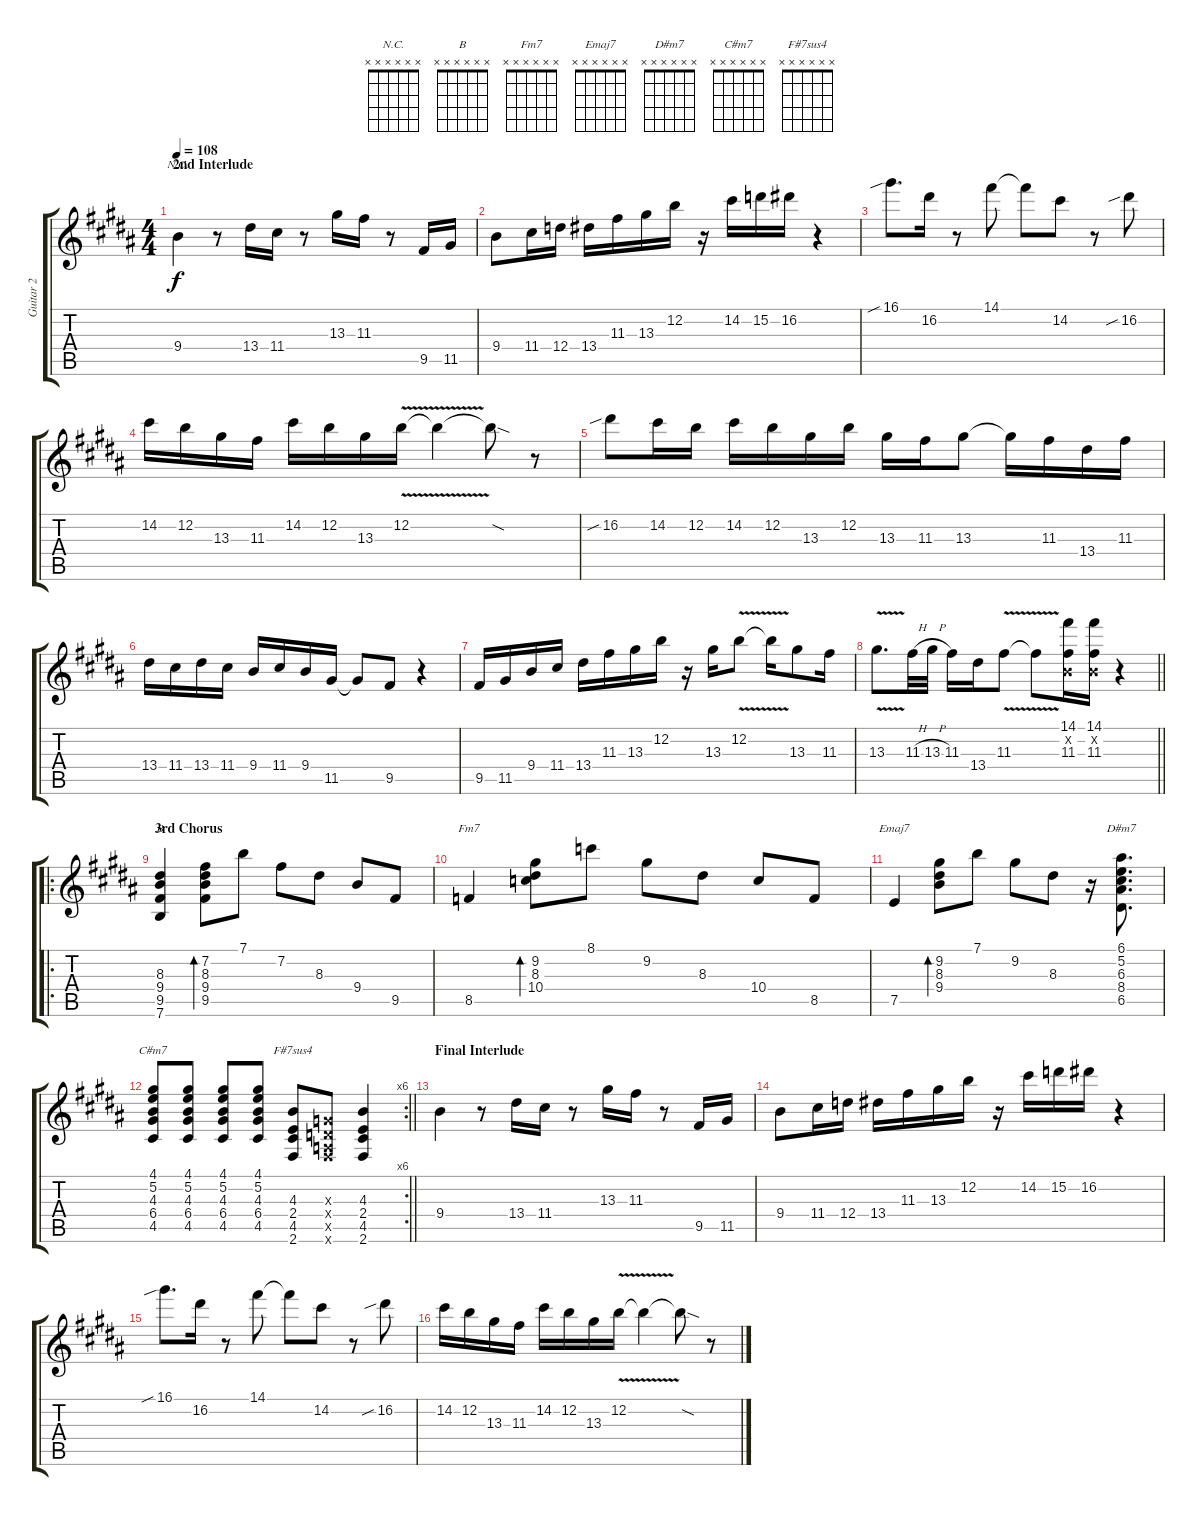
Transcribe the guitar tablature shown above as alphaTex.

\track ("Guitar 2" "Guitar 2") {instrument electricguitarclean}
\staff {score tabs}
\tuning (E4 B3 G3 D3 A2 E2) {hide}
\chord ("N.C." x x x x x x)
\chord ("B" x x x x x x)
\chord ("Fm7" x x x x x x)
\chord ("Emaj7" x x x x x x)
\chord ("D#m7" x x x x x x)
\chord ("C#m7" x x x x x x)
\chord ("F#7sus4" x x x x x x)
\ts (4 4)
\section ("" "2nd Interlude")
\tempo 108
\clef g2
\ks b
9.4.4{ch "N.C." dy f} r.8 13.4.16 11.4.16 r.8 13.3.16 11.3.16 r.8 9.5.16 11.5.16 |
9.4.8 11.4.16 12.4.16 13.4.16 11.3.16 13.3.16 12.2.16 r.16 14.2.16 15.2.16 16.2.16 r.4 |
16.1{sib}.8{d} 16.2.16 r.8 14.1.8 14.1{t}.8 14.2.8 r.8 16.2{sib}.8 |
14.2.16 12.2.16 13.3.16 11.3.16 14.2.16 12.2.16 13.3.16 12.2{v}.16 12.2{t}.4 12.2{sod t}.8 r.8 |
16.2{sib}.8 14.2.16 12.2.16 14.2.16 12.2.16 13.3.16 12.2.16 13.3.16 11.3.16 13.3.8 13.3{t}.16 11.3.16 13.4.16 11.3.16 |
13.4.16 11.4.16 13.4.16 11.4.16 9.4.16 11.4.16 9.4.16 11.5.16 11.5{t}.8 9.5.8 r.4 |
9.5.16 11.5.16 9.4.16 11.4.16 13.4.16 11.3.16 13.3.16 12.2.16 r.16 13.3.16 12.2{v}.8 12.2{t}.16 13.3.8 11.3.16 |
\barLineRight lightlight
13.3{v}.8{d} 11.3{h}.32 13.3{h}.32 11.3.16 13.4.16 11.3{v}.8 11.3{t}.8 (14.1 0.2{x} 11.3).16 (14.1 0.2{x} 11.3).16 r.4 |
\ro
\section ("" "3rd Chorus")
(8.3 9.4 9.5 7.6).4{ch "B"} (7.2 8.3 9.4 9.5).8{bd 240} 7.1.8 7.2.8 8.3.8 9.4.8 9.5.8 |
8.5.4{ch "Fm7"} (9.2 8.3 10.4).8{bd 240} 8.1.8 9.2.8 8.3.8 10.4.8 8.5.8 |
7.5.4{ch "Emaj7"} (9.2 8.3 9.4).8{bd 240} 7.1.8 9.2.8 8.3.8 r.16 (6.1 5.2 6.3 8.4 6.5).8{d ch "D#m7"} |
\rc 6
\barLineRight lightlight
(4.1 5.2 4.3 6.4 4.5).8{ch "C#m7"} (4.1 5.2 4.3 6.4 4.5).8 (4.1 5.2 4.3 6.4 4.5).8 (4.1 5.2 4.3 6.4 4.5).8 (4.3 2.4 4.5 2.6).8{ch "F#7sus4"} (0.3{x} 0.4{x} 0.5{x} 2.6{x}).8 (4.3 2.4 4.5 2.6).4 |
\section ("" "Final Interlude")
9.4.4 r.8 13.4.16 11.4.16 r.8 13.3.16 11.3.16 r.8 9.5.16 11.5.16 |
9.4.8 11.4.16 12.4.16 13.4.16 11.3.16 13.3.16 12.2.16 r.16 14.2.16 15.2.16 16.2.16 r.4 |
16.1{sib}.8{d} 16.2.16 r.8 14.1.8 14.1{t}.8 14.2.8 r.8 16.2{sib}.8 |
14.2.16 12.2.16 13.3.16 11.3.16 14.2.16 12.2.16 13.3.16 12.2{v}.16 12.2{t}.4 12.2{sod t}.8 r.8
